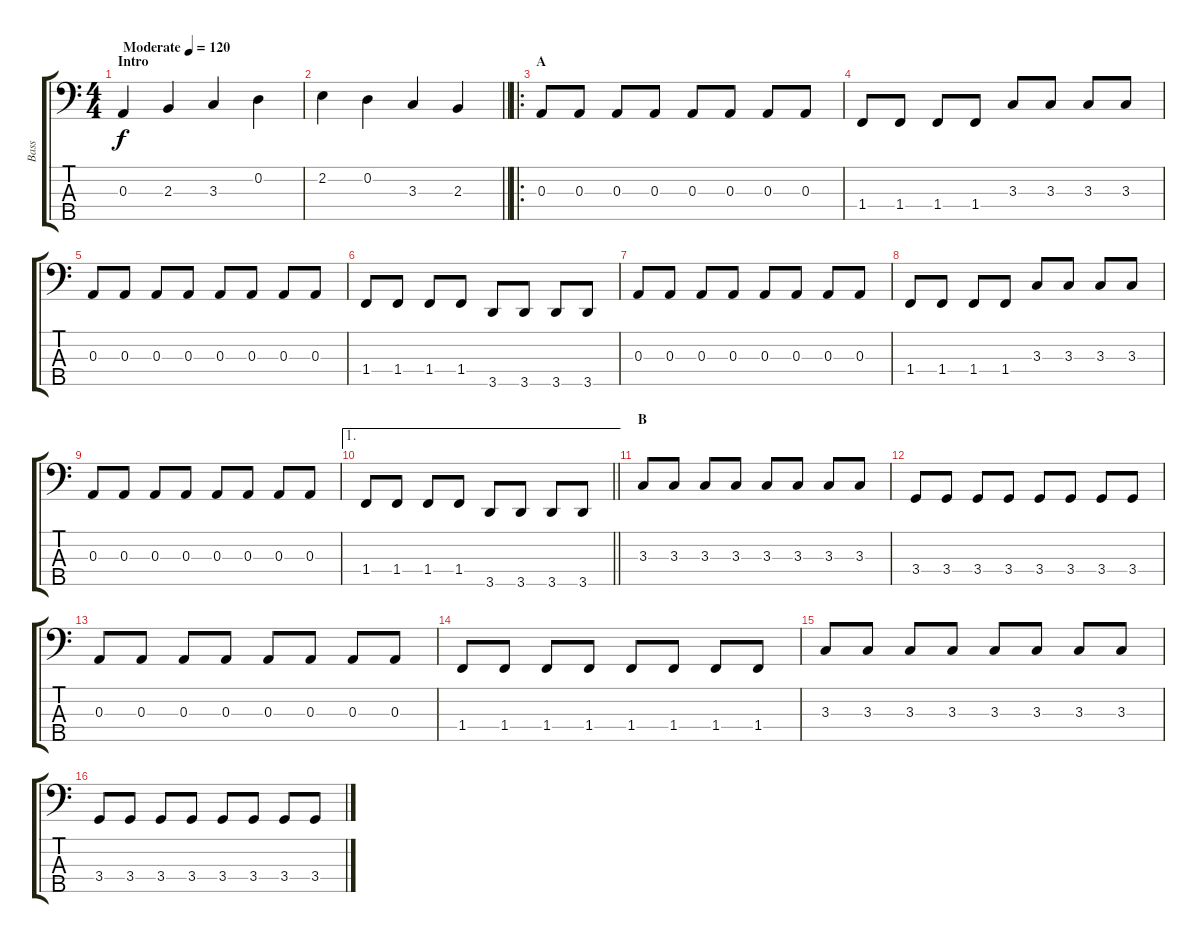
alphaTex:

\track ("Bass" "Bass") {instrument electricbassfinger}
\staff {score tabs}
\tuning (G2 D2 A1 E1 B0) {hide}
\ts (4 4)
\section ("" "Intro")
\tempo (120 "Moderate")
\clef f4
\ks c
0.3.4{dy f instrument electricbassfinger} 2.3.4 3.3.4 0.2.4 |
\barLineRight lightlight
2.2.4 0.2.4 3.3.4 2.3.4 |
\ro
\section ("" "A")
0.3.8 0.3.8 0.3.8 0.3.8 0.3.8 0.3.8 0.3.8 0.3.8 |
1.4.8 1.4.8 1.4.8 1.4.8 3.3.8 3.3.8 3.3.8 3.3.8 |
0.3.8 0.3.8 0.3.8 0.3.8 0.3.8 0.3.8 0.3.8 0.3.8 |
1.4.8 1.4.8 1.4.8 1.4.8 3.5.8 3.5.8 3.5.8 3.5.8 |
0.3.8 0.3.8 0.3.8 0.3.8 0.3.8 0.3.8 0.3.8 0.3.8 |
1.4.8 1.4.8 1.4.8 1.4.8 3.3.8 3.3.8 3.3.8 3.3.8 |
0.3.8 0.3.8 0.3.8 0.3.8 0.3.8 0.3.8 0.3.8 0.3.8 |
\ae 1
\barLineRight lightlight
1.4.8 1.4.8 1.4.8 1.4.8 3.5.8 3.5.8 3.5.8 3.5.8 |
\section ("" "B")
3.3.8 3.3.8 3.3.8 3.3.8 3.3.8 3.3.8 3.3.8 3.3.8 |
3.4.8 3.4.8 3.4.8 3.4.8 3.4.8 3.4.8 3.4.8 3.4.8 |
0.3.8 0.3.8 0.3.8 0.3.8 0.3.8 0.3.8 0.3.8 0.3.8 |
1.4.8 1.4.8 1.4.8 1.4.8 1.4.8 1.4.8 1.4.8 1.4.8 |
3.3.8 3.3.8 3.3.8 3.3.8 3.3.8 3.3.8 3.3.8 3.3.8 |
3.4.8 3.4.8 3.4.8 3.4.8 3.4.8 3.4.8 3.4.8 3.4.8
